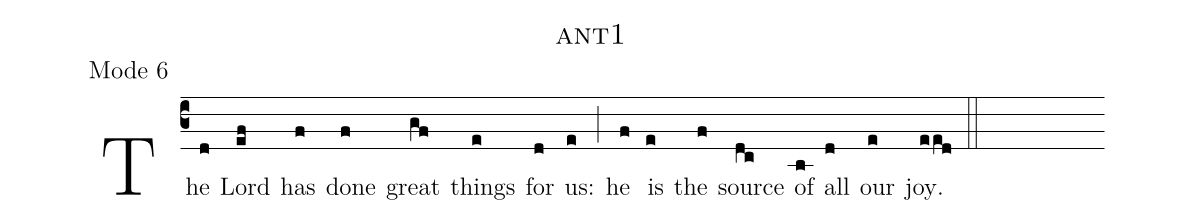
name: ant1;
annotation: Mode 6;
%%
(c3)
The(d) Lord(ef) has(f) done(f) great(gf) things(e) for(d) us:(e) (;) he(f) is(e) the(f) source(dc) of(b) all(d) our(e) joy.(eed) (::)
